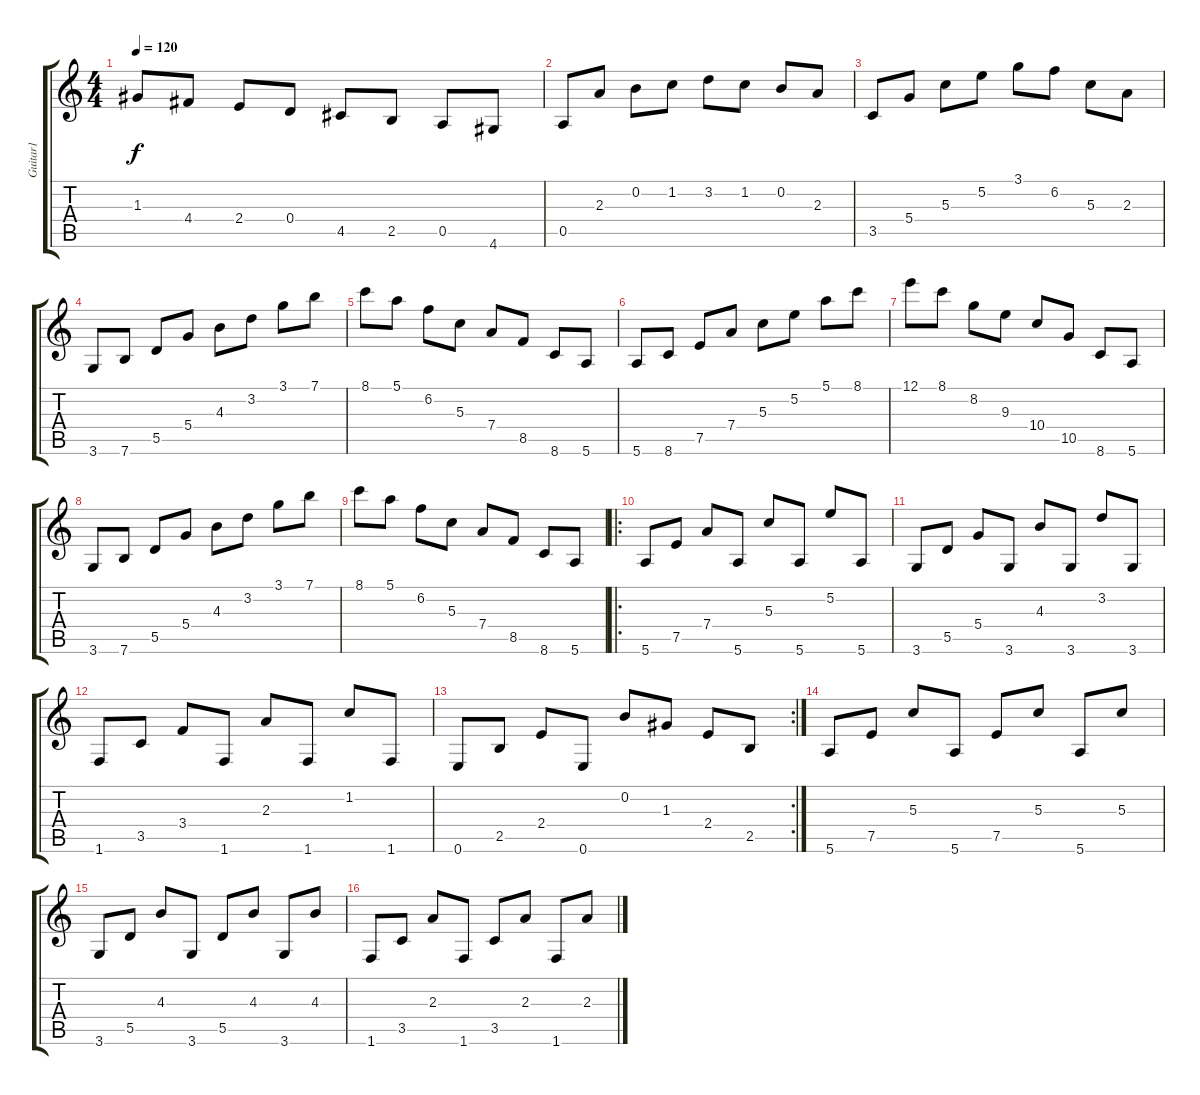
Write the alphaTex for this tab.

\track ("Guitar1" "Guitar1") {instrument acousticguitarnylon}
\staff {score tabs}
\tuning (E4 B3 G3 D3 A2 E2) {hide}
\ts (4 4)
\tempo 120
\clef g2
\ks c
1.3.8{dy f} 4.4.8 2.4.8 0.4.8 4.5.8 2.5.8 0.5.8 4.6.8 |
0.5.8 2.3.8 0.2.8 1.2.8 3.2.8 1.2.8 0.2.8 2.3.8 |
3.5.8 5.4.8 5.3.8 5.2.8 3.1.8 6.2.8 5.3.8 2.3.8 |
3.6.8 7.6.8 5.5.8 5.4.8 4.3.8 3.2.8 3.1.8 7.1.8 |
8.1.8 5.1.8 6.2.8 5.3.8 7.4.8 8.5.8 8.6.8 5.6.8 |
5.6.8 8.6.8 7.5.8 7.4.8 5.3.8 5.2.8 5.1.8 8.1.8 |
12.1.8 8.1.8 8.2.8 9.3.8 10.4.8 10.5.8 8.6.8 5.6.8 |
3.6.8 7.6.8 5.5.8 5.4.8 4.3.8 3.2.8 3.1.8 7.1.8 |
8.1.8 5.1.8 6.2.8 5.3.8 7.4.8 8.5.8 8.6.8 5.6.8 |
\ro
5.6.8 7.5.8 7.4.8 5.6.8 5.3.8 5.6.8 5.2.8 5.6.8 |
3.6.8 5.5.8 5.4.8 3.6.8 4.3.8 3.6.8 3.2.8 3.6.8 |
1.6.8 3.5.8 3.4.8 1.6.8 2.3.8 1.6.8 1.2.8 1.6.8 |
\rc 2
0.6.8 2.5.8 2.4.8 0.6.8 0.2.8 1.3.8 2.4.8 2.5.8 |
5.6.8 7.5.8 5.3.8 5.6.8 7.5.8 5.3.8 5.6.8 5.3.8 |
3.6.8 5.5.8 4.3.8 3.6.8 5.5.8 4.3.8 3.6.8 4.3.8 |
1.6.8 3.5.8 2.3.8 1.6.8 3.5.8 2.3.8 1.6.8 2.3.8
